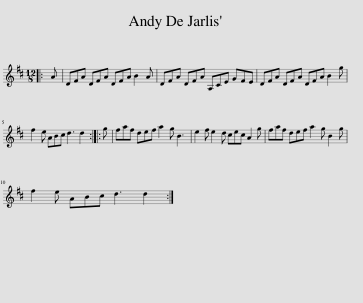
X:1
L:1/8
M:12/8
I:linebreak $
K:D
V:1 treble
V:1
|: A | DFA DFA DFA B2 A | DFA DFA A,CE GFE | DFA DFA DFA B2 g |$ f2 e ABc d3 d2 :: %5
 g | faf def a2 g B3 | e2 f e2 d cec A2 g | faf def a2 g B2 g |$ f2 e ABc d3 d2 :| %10
